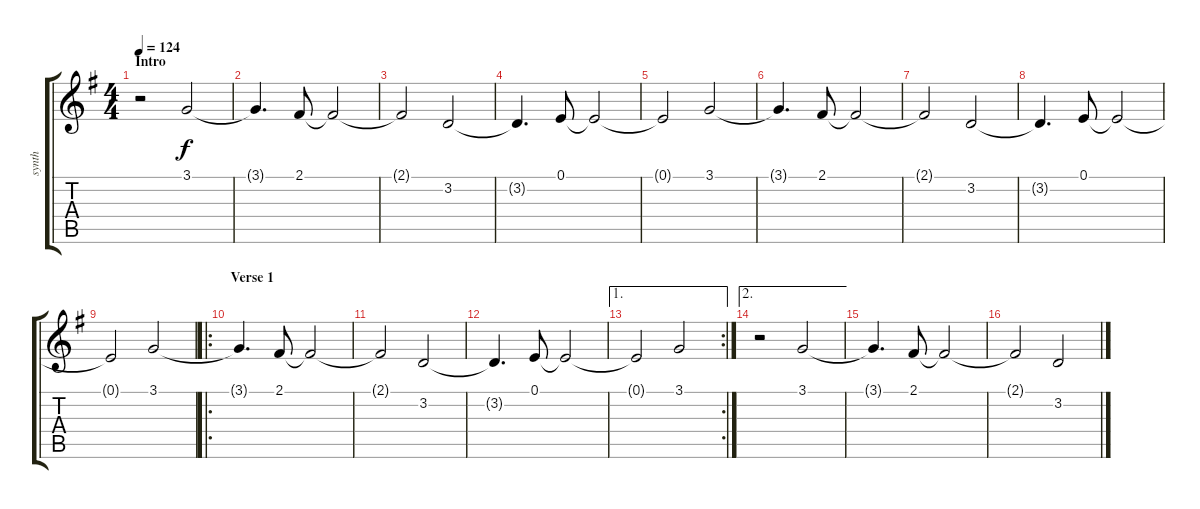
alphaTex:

\track ("synth" "synth") {instrument electricpiano1}
\staff {score tabs}
\tuning (E4 B3 G3 D3 A2 E2) {hide}
\ts (4 4)
\section ("" "Intro")
\tempo 124
\clef g2
\ks g
r.2{dy f instrument electricpiano1} 3.1.2 |
3.1{t}.4{d} 2.1.8 2.1{t}.2 |
2.1{t}.2 3.2.2 |
3.2{t}.4{d} 0.1.8 0.1{t}.2 |
0.1{t}.2 3.1.2 |
3.1{t}.4{d} 2.1.8 2.1{t}.2 |
2.1{t}.2 3.2.2 |
3.2{t}.4{d} 0.1.8 0.1{t}.2 |
0.1{t}.2 3.1.2 |
\ro
\section ("" "Verse 1")
3.1{t}.4{d} 2.1.8 2.1{t}.2 |
2.1{t}.2 3.2.2 |
3.2{t}.4{d} 0.1.8 0.1{t}.2 |
\ae 1
\rc 2
0.1{t}.2 3.1.2 |
\ae 2
r.2 3.1.2 |
3.1{t}.4{d} 2.1.8 2.1{t}.2 |
2.1{t}.2 3.2.2
